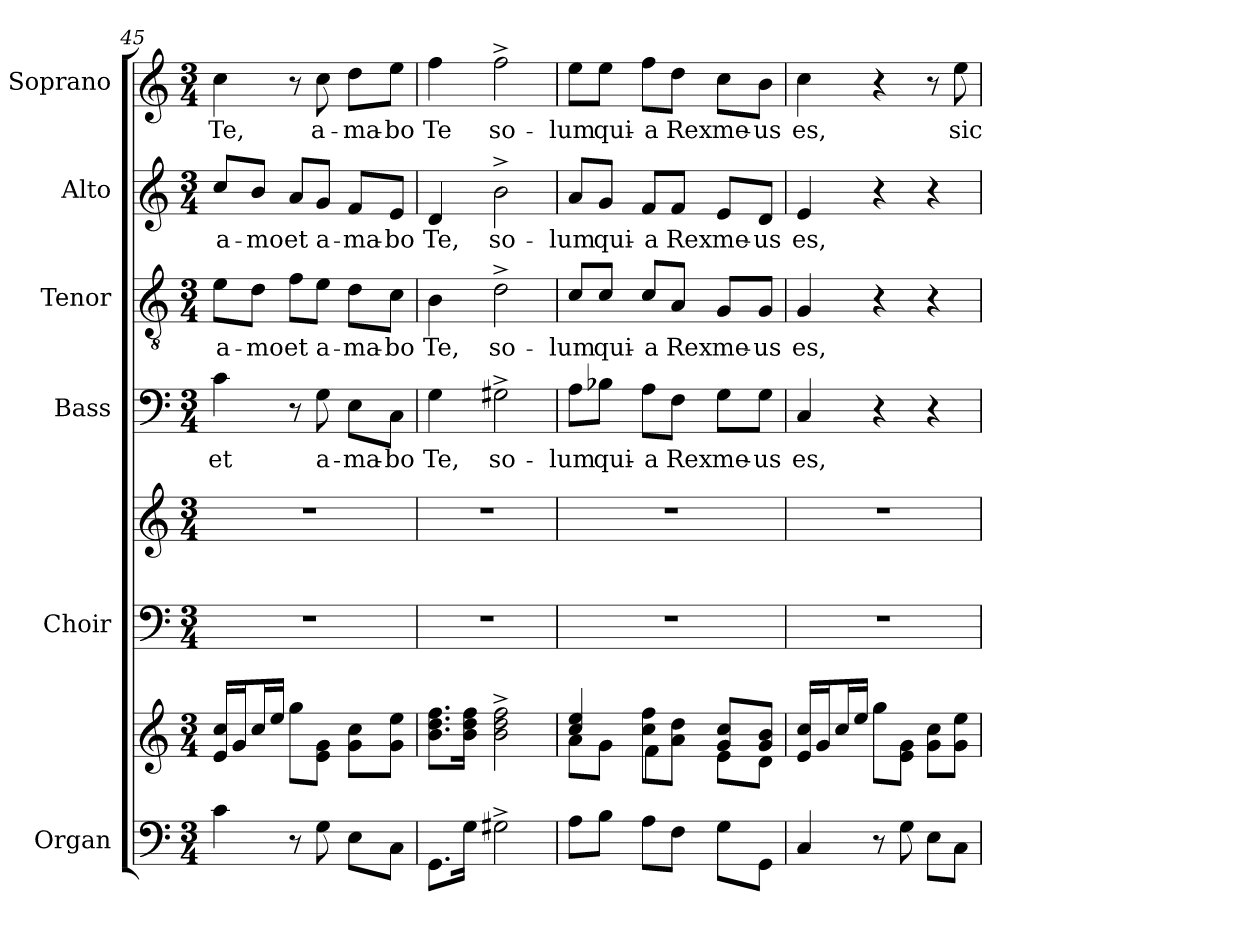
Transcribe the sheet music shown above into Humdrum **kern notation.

**kern	**kern	**kern	**kern	**kern	**text	**kern	**text	**kern	**text	**kern	**text
*part6	*part6	*part5	*part5	*part4	*part4	*part3	*part3	*part2	*part2	*part1	*part1
*staff8	*staff7	*staff6	*staff5	*staff4	*staff4	*staff3	*staff3	*staff2	*staff2	*staff1	*staff1
*I"Organ	*	*I"Choir	*	*I"Bass	*	*I"Tenor	*	*I"Alto	*	*I"Soprano	*
*I'Org.	*	*I'Choir	*	*I'B.	*	*I'T.	*	*I'A.	*	*I'S.	*
*clefF4	*clefG2	*clefF4	*clefG2	*clefF4	*	*clefGv2	*	*clefG2	*	*clefG2	*
*	*	*	*	*	*	*ITrd7c12	*	*	*	*	*
*k[]	*k[]	*k[]	*k[]	*k[]	*	*k[]	*	*k[]	*	*k[]	*
*C:	*C:	*C:	*C:	*C:	*	*C:	*	*C:	*	*C:	*
*M3/4	*M3/4	*M3/4	*M3/4	*M3/4	*	*M3/4	*	*M3/4	*	*M3/4	*
=45	=45	=45	=45	=45	=45	=45	=45	=45	=45	=45	=45
!	!	!LO:N:vis=1	!LO:N:vis=1	!	!	!	!	!	!	!	!
!	!	!	!	!	!LO:LY:b:color=#000000	!	!	!	!	!	!
!	!	!	!	!	!	!	!LO:LY:b:color=#000000	!	!	!	!
!	!	!	!	!	!	!	!	!	!LO:LY:b:color=#000000	!	!
!	!	!	!	!	!	!	!	!	!	!	!LO:LY:b:color=#000000
4ci\	16ei/ 16cci/LL	2.r	2.r	4ci\	et	8Ei\L	a-	8cci/L	a-	4cci\	Te,
.	16gi/J	.	.	.	.	.	.	.	.	.	.
!	!	!	!	!	!	!	!LO:LY:b:color=#000000	!	!	!	!
!	!	!	!	!	!	!	!	!	!LO:LY:b:color=#000000	!	!
.	16cci/L	.	.	.	.	8Di\J	-mo	8bi/J	-mo	.	.
.	16eei/JJ	.	.	.	.	.	.	.	.	.	.
!	!	!	!	!	!	!	!LO:LY:b:color=#000000	!	!	!	!
!	!	!	!	!	!	!	!	!	!LO:LY:b:color=#000000	!	!
8r	8ggi\L	.	.	8r	.	8Fi\L	et	8ai/L	et	8r	.
!	!	!	!	!	!LO:LY:b:color=#000000	!	!	!	!	!	!
!	!	!	!	!	!	!	!LO:LY:b:color=#000000	!	!	!	!
!	!	!	!	!	!	!	!	!	!LO:LY:b:color=#000000	!	!
!	!	!	!	!	!	!	!	!	!	!	!LO:LY:b:color=#000000
8Gi\	8ei\ 8gi\J	.	.	8Gi\	a-	8Ei\J	a-	8gi/J	a-	8cci\	a-
!	!	!	!	!	!LO:LY:b:color=#000000	!	!	!	!	!	!
!	!	!	!	!	!	!	!LO:LY:b:color=#000000	!	!	!	!
!	!	!	!	!	!	!	!	!	!LO:LY:b:color=#000000	!	!
!	!	!	!	!	!	!	!	!	!	!	!LO:LY:b:color=#000000
8Ei\L	8gi\ 8cci\L	.	.	8Ei\L	-ma-	8Di\L	-ma-	8fi/L	-ma-	8ddi\L	-ma-
!	!	!	!	!	!LO:LY:b:color=#000000	!	!	!	!	!	!
!	!	!	!	!	!	!	!LO:LY:b:color=#000000	!	!	!	!
!	!	!	!	!	!	!	!	!	!LO:LY:b:color=#000000	!	!
!	!	!	!	!	!	!	!	!	!	!	!LO:LY:b:color=#000000
8Ci\J	8gi\ 8eei\J	.	.	8Ci\J	-bo	8Ci\J	-bo	8ei/J	-bo	8eei\J	-bo
=46	=46	=46	=46	=46	=46	=46	=46	=46	=46	=46	=46
!	!	!LO:N:vis=1	!LO:N:vis=1	!	!	!	!	!	!	!	!
!	!	!	!	!	!LO:LY:b:color=#000000	!	!	!	!	!	!
!	!	!	!	!	!	!	!LO:LY:b:color=#000000	!	!	!	!
!	!	!	!	!	!	!	!	!	!LO:LY:b:color=#000000	!	!
!	!	!	!	!	!	!	!	!	!	!	!LO:LY:b:color=#000000
8.GGi\L	8.bi\ 8.ddi\ 8.ffi\L	2.r	2.r	4Gi\	Te,	4BBi\	Te,	4di/	Te,	4ffi\	Te
16Gi\Jk	16bi\ 16ddi\ 16ffi\Jk	.	.	.	.	.	.	.	.	.	.
!	!	!	!	!	!LO:LY:b:color=#000000	!	!	!	!	!	!
!	!	!	!	!	!	!	!LO:LY:b:color=#000000	!	!	!	!
!	!	!	!	!	!	!	!	!	!LO:LY:b:color=#000000	!	!
!	!	!	!	!	!	!	!	!	!	!	!LO:LY:b:color=#000000
2G#X^i\	2bi\^ 2ddi^ 2ffi^	.	.	2G#X^i\	so-	2D^i\	so-	2b^i\	so-	2ff^i\	so-
!!LO:LB:g=z
=47	=47	=47	=47	=47	=47	=47	=47	=47	=47	=47	=47
*	*^	*	*	*	*	*	*	*	*	*	*
!	!	!	!LO:N:vis=1	!LO:N:vis=1	!	!	!	!	!	!	!	!
!	!	!	!	!	!	!LO:LY:b:color=#000000	!	!	!	!	!	!
!	!	!	!	!	!	!	!	!LO:LY:b:color=#000000	!	!	!	!
!	!	!	!	!	!	!	!	!	!	!LO:LY:b:color=#000000	!	!
!	!	!	!	!	!	!	!	!	!	!	!	!LO:LY:b:color=#000000
8Ai\L	4cci/ 4eei	8ai\L	2.r	2.r	8Ai\L	-lum	8Ci/L	-lum	8ai/L	-lum	8eei\L	-lum
!	!	!	!	!	!	!LO:LY:b:color=#000000	!	!	!	!	!	!
!	!	!	!	!	!	!	!	!LO:LY:b:color=#000000	!	!	!	!
!	!	!	!	!	!	!	!	!	!	!LO:LY:b:color=#000000	!	!
!	!	!	!	!	!	!	!	!	!	!	!	!LO:LY:b:color=#000000
8Bi\J	.	8gi\J	.	.	8B-Xi\J	qui-	8Ci/J	qui-	8gi/J	qui-	8eei\J	qui-
!	!	!	!	!	!	!LO:LY:b:color=#000000	!	!	!	!	!	!
!	!	!	!	!	!	!	!	!LO:LY:b:color=#000000	!	!	!	!
!	!	!	!	!	!	!	!	!	!	!LO:LY:b:color=#000000	!	!
!	!	!	!	!	!	!	!	!	!	!	!	!LO:LY:b:color=#000000
8Ai\L	8cci\ 8ffi\L	4fi\	.	.	8Ai\L	-a	8Ci/L	-a	8fi/L	-a	8ffi\L	-a
!	!	!	!	!	!	!LO:LY:b:color=#000000	!	!	!	!	!	!
!	!	!	!	!	!	!	!	!LO:LY:b:color=#000000	!	!	!	!
!	!	!	!	!	!	!	!	!	!	!LO:LY:b:color=#000000	!	!
!	!	!	!	!	!	!	!	!	!	!	!	!LO:LY:b:color=#000000
8Fi\J	8ai\ 8ddi\J	.	.	.	8Fi\J	Rex	8AAi/J	Rex	8fi/J	Rex	8ddi\J	Rex
!	!	!	!	!	!	!LO:LY:b:color=#000000	!	!	!	!	!	!
!	!	!	!	!	!	!	!	!LO:LY:b:color=#000000	!	!	!	!
!	!	!	!	!	!	!	!	!	!	!LO:LY:b:color=#000000	!	!
!	!	!	!	!	!	!	!	!	!	!	!	!LO:LY:b:color=#000000
8Gi\L	8gi/ 8cci/L	8ei\L	.	.	8Gi\L	me-	8GGi/L	me-	8ei/L	me-	8cci\L	me-
!	!	!	!	!	!	!LO:LY:b:color=#000000	!	!	!	!	!	!
!	!	!	!	!	!	!	!	!LO:LY:b:color=#000000	!	!	!	!
!	!	!	!	!	!	!	!	!	!	!LO:LY:b:color=#000000	!	!
!	!	!	!	!	!	!	!	!	!	!	!	!LO:LY:b:color=#000000
8GGi\J	8gi/ 8bi/J	8di\J	.	.	8Gi\J	-us	8GGi/J	-us	8di/J	-us	8bi\J	-us
=48	=48	=48	=48	=48	=48	=48	=48	=48	=48	=48	=48	=48
!	!	!	!LO:N:vis=1	!LO:N:vis=1	!	!	!	!	!	!	!	!
*	*v	*v	*	*	*	*	*	*	*	*	*	*
*	*^	*	*	*	*	*	*	*	*	*	*
!	!	!	!	!	!	!LO:LY:b:color=#000000	!	!	!	!	!	!
*	*v	*v	*	*	*	*	*	*	*	*	*	*
*	*^	*	*	*	*	*	*	*	*	*	*
!	!	!	!	!	!	!	!	!LO:LY:b:color=#000000	!	!	!	!
*	*v	*v	*	*	*	*	*	*	*	*	*	*
*	*^	*	*	*	*	*	*	*	*	*	*
!	!	!	!	!	!	!	!	!	!	!LO:LY:b:color=#000000	!	!
*	*v	*v	*	*	*	*	*	*	*	*	*	*
*	*^	*	*	*	*	*	*	*	*	*	*
!	!	!	!	!	!	!	!	!	!	!	!	!LO:LY:b:color=#000000
*	*v	*v	*	*	*	*	*	*	*	*	*	*
4Ci/	16ei/ 16cci/LL	2.r	2.r	4Ci/	es,	4GGi/	es,	4ei/	es,	4cci\	es,
.	16gi/J	.	.	.	.	.	.	.	.	.	.
.	16cci/L	.	.	.	.	.	.	.	.	.	.
.	16eei/JJ	.	.	.	.	.	.	.	.	.	.
8r	8ggi\L	.	.	4r	.	4r	.	4r	.	4r	.
8Gi\	8ei\ 8gi\J	.	.	.	.	.	.	.	.	.	.
8Ei\L	8gi\ 8cci\L	.	.	4r	.	4r	.	4r	.	8r	.
!	!	!	!	!	!	!	!	!	!	!	!LO:LY:b:color=#000000
8Ci\J	8gi\ 8eei\J	.	.	.	.	.	.	.	.	8eei\	sic
=	=	=	=	=	=	=	=	=	=	=	=
*-	*-	*-	*-	*-	*-	*-	*-	*-	*-	*-	*-
